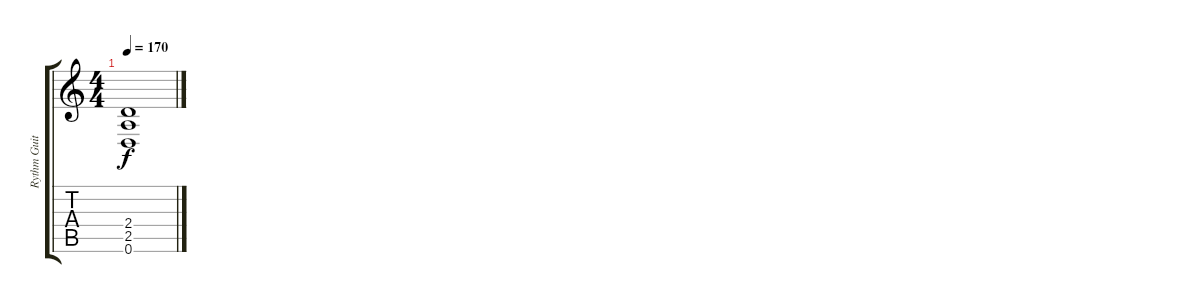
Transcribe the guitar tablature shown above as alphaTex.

\track ("Rythm Guitar" "Rythm Guit") {instrument distortionguitar}
\staff {score tabs}
\tuning (D4 A3 F3 C3 G2 D2) {hide}
\ts (4 4)
\tempo 170
\clef g2
\ks c
(2.4 2.5 0.6).1{dy f}
